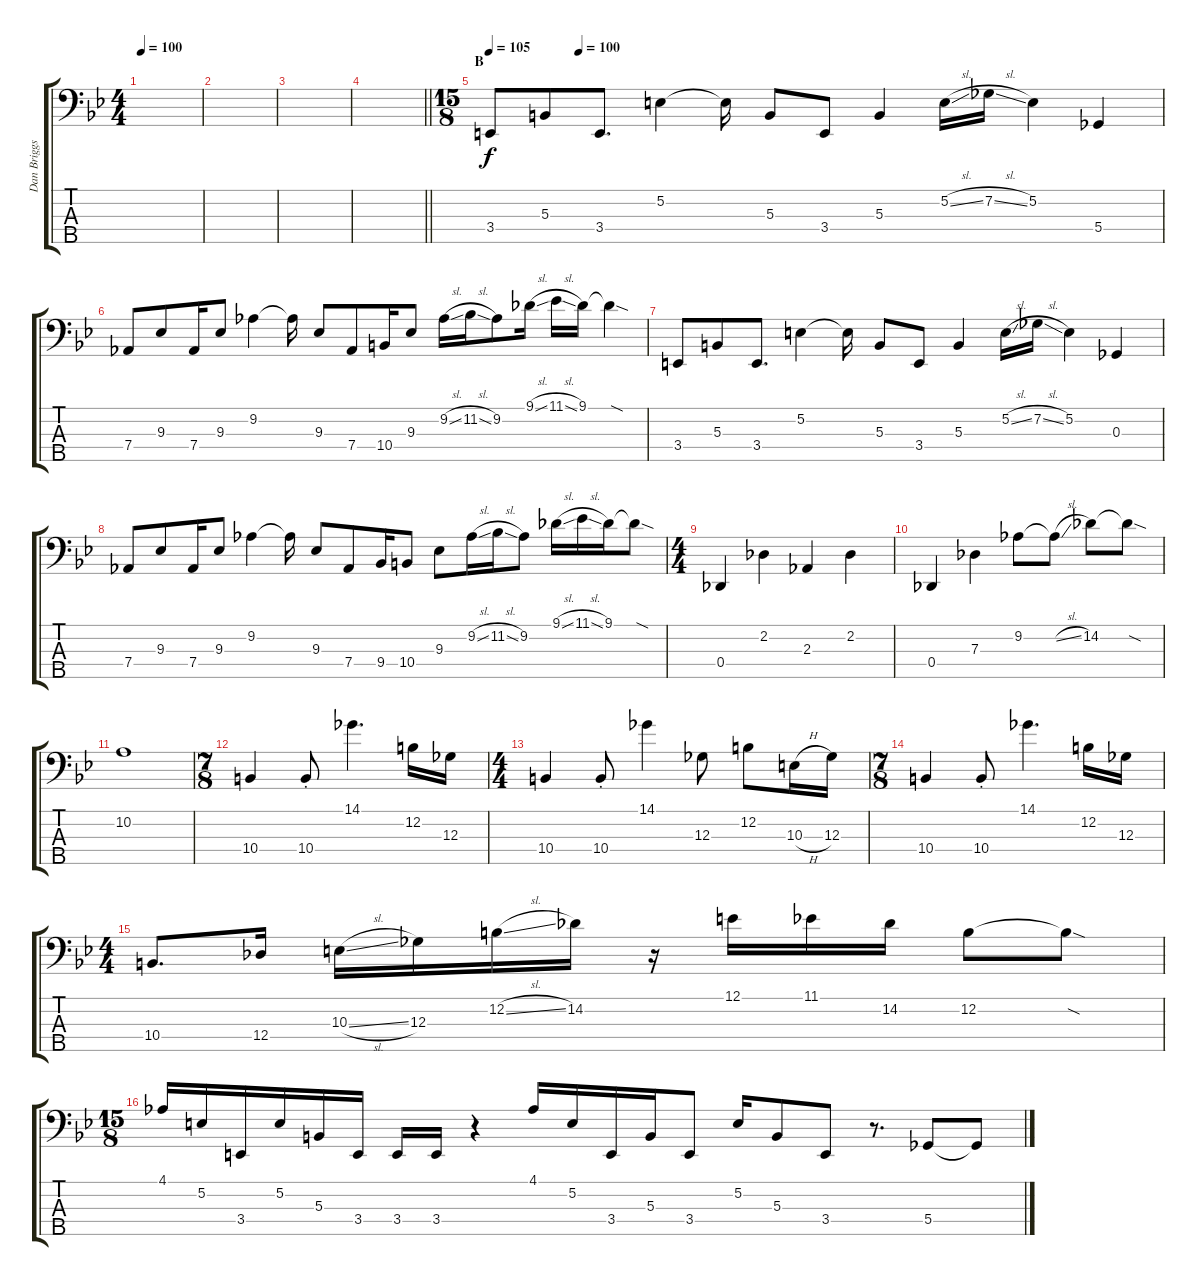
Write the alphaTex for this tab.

\track ("Dan Briggs - Bass" "Dan Briggs") {instrument electricbassfinger}
\staff {score tabs}
\tuning (E2 B1 Gb1 Db1 Ab0) {hide}
\ts (4 4)
\tempo 100
\clef f4
\ks gminor
|
|
|
\barLineRight lightlight
|
\ts (15 8)
\section ("" "B")
\tempo 105
\tempo (100 0.13333333333333333)
3.4.8 5.3.8 3.4.8{d} 5.2.4 5.2{t}.16 5.3.8 3.4.8 5.3.4 5.2{sl}.16 7.2{sl}.16 5.2.4 5.4.4 |
7.4.8 9.3.8 7.4.16 9.3.8 9.2.4 9.2{t}.16 9.3.8 7.4.8 10.4.16 9.3.8 9.2{sl}.16 11.2{sl}.16 9.2.8 9.1{sl}.16 11.1{sl}.16 9.1.16 9.1{sod t}.4 |
3.4.8 5.3.8 3.4.8{d} 5.2.4 5.2{t}.16 5.3.8 3.4.8 5.3.4 5.2{sl}.16 7.2{sl}.16 5.2.4 0.3.4 |
7.4.8 9.3.8 7.4.16 9.3.8 9.2.4 9.2{t}.16 9.3.8 7.4.8 9.4.16 10.4.8 9.3.8 9.2{sl}.16 11.2{sl}.16 9.2.8 9.1{sl}.16 11.1{sl}.16 9.1.16 9.1{sod t}.8 |
\ts (4 4)
0.4.4 2.2.4 2.3.4 2.2.4 |
0.4.4 7.3.4 9.2.8 9.2{sl t}.8 14.2.8 14.2{sod t}.8 |
10.2.1 |
\ts (7 8)
10.4.4 10.4{st}.8 14.1.4{d} 12.2.16 12.3.16 |
\ts (4 4)
10.4.4 10.4{st}.8 14.1.4 12.3.8 12.2.8 10.3{h}.16 12.3.16 |
\ts (7 8)
10.4.4 10.4{st}.8 14.1.4{d} 12.2.16 12.3.16 |
\ts (4 4)
10.4.8{d} 12.4.16 10.3{sl}.16 12.3.16 12.2{sl}.16 14.2.16 r.16 12.1.16 11.1.16 14.2.16 12.2.8 12.2{sod t}.8 |
\ts (15 8)
4.1.16 5.2.16 3.4.16 5.2.16 5.3.16 3.4.16 3.4.16 3.4.16 r.4 4.1.16 5.2.16 3.4.16 5.3.16 3.4.8 5.2.16 5.3.8 3.4.8 r.8{d} 5.4.8 5.4{sl t}.8
